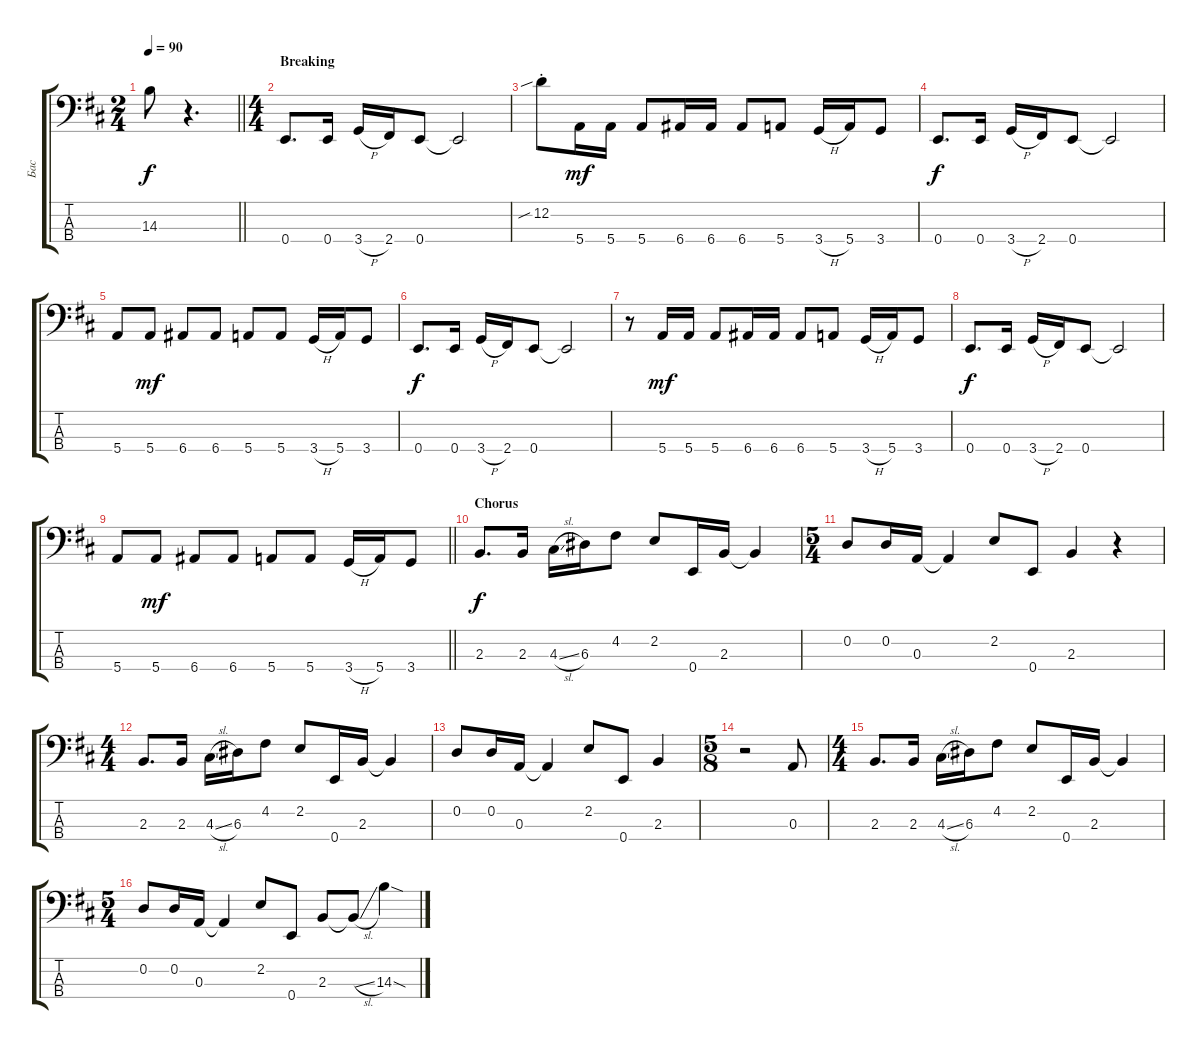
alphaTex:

\track ("Бас" "Бас") {instrument electricbassfinger}
\staff {score tabs}
\tuning (G2 D2 A1 E1) {hide}
\ts (2 4)
\tempo 90
\clef f4
\barLineRight lightlight
\ks bminor
14.3.8{dy f} r.4{d} |
\ts (4 4)
\section ("" "Breaking")
0.4.8{d} 0.4.16 3.4{h}.16 2.4.16 0.4.8 0.4{t}.2 |
12.2{sib st}.8 5.4.16{dy mf} 5.4.16 5.4.8 6.4.16 6.4.16 6.4.8 5.4.8 3.4{h}.16 5.4.16 3.4.8 |
0.4.8{d dy f} 0.4.16 3.4{h}.16 2.4.16 0.4.8 0.4{t}.2 |
5.4.8 5.4.8{dy mf} 6.4.8 6.4.8 5.4.8 5.4.8 3.4{h}.16 5.4.16 3.4.8 |
0.4.8{d dy f} 0.4.16 3.4{h}.16 2.4.16 0.4.8 0.4{t}.2 |
r.8 5.4.16{dy mf} 5.4.16 5.4.8 6.4.16 6.4.16 6.4.8 5.4.8 3.4{h}.16 5.4.16 3.4.8 |
0.4.8{d dy f} 0.4.16 3.4{h}.16 2.4.16 0.4.8 0.4{t}.2 |
\barLineRight lightlight
5.4.8 5.4.8{dy mf} 6.4.8 6.4.8 5.4.8 5.4.8 3.4{h}.16 5.4.16 3.4.8 |
\section ("" "Chorus")
2.3.8{d dy f} 2.3.16 4.3{sl}.16 6.3.16 4.2.8 2.2.8 0.4.16 2.3.16 2.3{t}.4 |
\ts (5 4)
0.2.8 0.2.16 0.3.16 0.3{t}.4 2.2.8 0.4.8 2.3.4 r.4 |
\ts (4 4)
2.3.8{d} 2.3.16 4.3{sl}.16 6.3.16 4.2.8 2.2.8 0.4.16 2.3.16 2.3{t}.4 |
0.2.8 0.2.16 0.3.16 0.3{t}.4 2.2.8 0.4.8 2.3.4 |
\ts (5 8)
r.2 0.3.8 |
\ts (4 4)
2.3.8{d} 2.3.16 4.3{sl}.16 6.3.16 4.2.8 2.2.8 0.4.16 2.3.16 2.3{t}.4 |
\ts (5 4)
0.2.8 0.2.16 0.3.16 0.3{t}.4 2.2.8 0.4.8 2.3.8 2.3{sl t}.8 14.3{sod}.4
